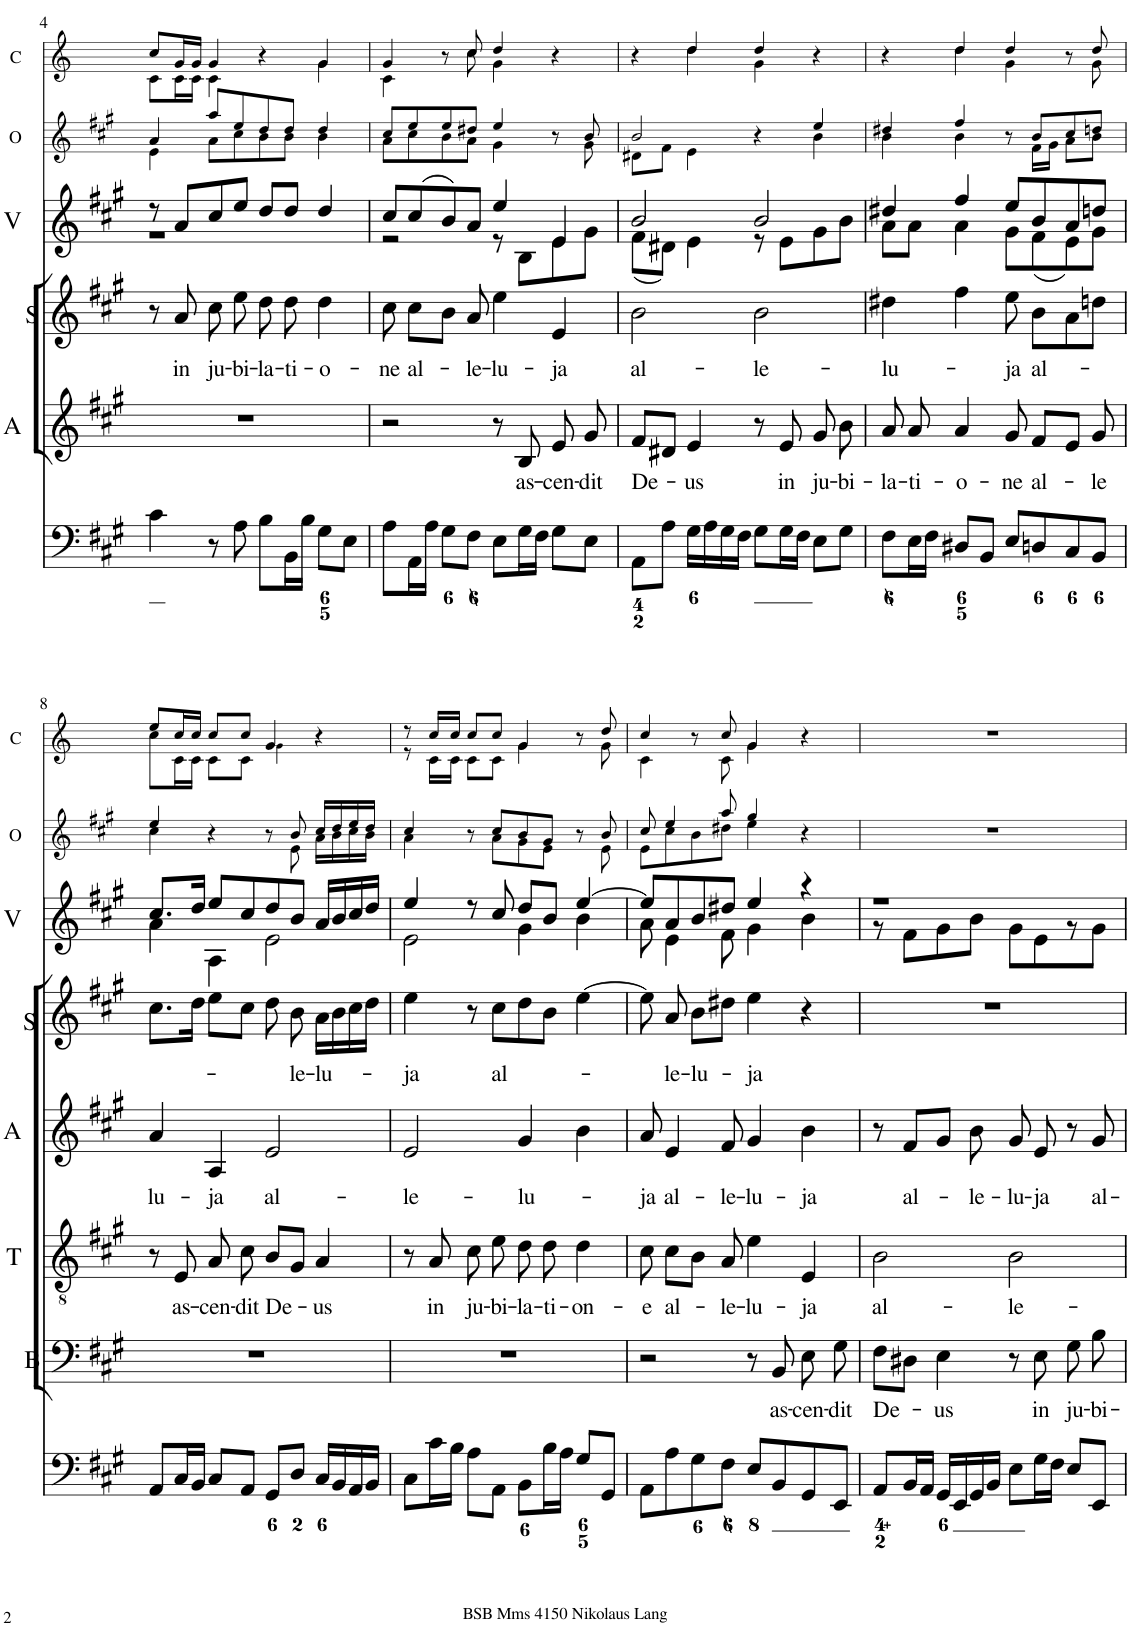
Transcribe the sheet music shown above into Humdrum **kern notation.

**kern	**kern	**text	**kern	**text	**kern	**text	**kern	**text	**kern	**kern	**kern	**kern	**kern
*part10	*part9	*part9	*part8	*part8	*part7	*part7	*part6	*part6	*part5	*part4	*part3	*part2	*part1
*staff10	*staff9	*staff9	*staff8	*staff8	*staff7	*staff7	*staff6	*staff6	*staff5	*staff4	*staff3	*staff2	*staff1
*I"Organ	*I"TB	*	*I"Tenor	*	*I"A	*	*I"S	*	*I"Violin	*I"Violin	*I"2 Violini	*I"2 Oboi	*I"2 Corni in A
*	*	*	*I'T	*	*I'A	*	*	*	*I'Vln.	*I'Vln.	*I'V	*I'O	*I'C
!!LO:PB:g=z
*clefF4	*clefF4	*	*clefGv2	*	*clefG2	*	*clefG2	*	*clefG2	*clefG2	*clefG2	*clefG2	*clefG2
*	*	*	*	*	*	*	*	*	*	*	*	*	*Trd2c3
*k[f#c#g#]	*k[f#c#g#]	*	*k[f#c#g#]	*	*k[f#c#g#]	*	*k[f#c#g#]	*	*k[f#c#g#]	*k[f#c#g#]	*k[f#c#g#]	*k[f#c#g#]	*k[]
*M4/4	*M4/4	*	*M4/4	*	*M4/4	*	*M4/4	*	*M4/4	*M4/4	*M4/4	*M4/4	*M4/4
*met(c)	*met(c)	*	*met(c)	*	*met(c)	*	*met(c)	*	*met(c)	*met(c)	*met(c)	*met(c)	*met(c)
=4	=4	=4	=4	=4	=4	=4	=4	=4	=4	=4	=4	=4	=4
*	*	*	*	*	*	*	*	*	*	*	*^	*^	*^
4c#\	1r	.	1r	.	1r	.	8r	.	1r	8r	8r	1r	4a/	4e\	8cc/L	8c\L
!	!	!	!	!	!	!	!LO:TX:a:t=S	!	!	!	!	!	!	!	!	!
!	!	!	!	!	!	!	!	!LO:LY:b	!	!	!	!	!	!	!	!
.	.	.	.	.	.	.	8a/	in	.	8a	8a/L	.	.	.	16g/L	16c\L
.	.	.	.	.	.	.	.	.	.	.	.	.	.	.	16g/JJ	16c\JJ
!	!	!	!	!	!	!	!	!LO:LY:b	!	!	!	!	!	!	!	!
8r	.	.	.	.	.	.	8cc#\	ju-	.	8cc#\L	8cc#/	.	8aa/L	8a\L	4g/	4c\
!	!	!	!	!	!	!	!	!LO:LY:b	!	!	!	!	!	!	!	!
8A\	.	.	.	.	.	.	8ee\	-bi-	.	8ee\J	8ee/J	.	8ee/	8cc#\	.	.
!	!	!	!	!	!	!	!	!LO:LY:b	!	!	!	!	!	!	!	!
8B\L	.	.	.	.	.	.	8dd\	-la-	.	8dd\L	8dd/L	.	8dd/	8b\	4r	4ryy
!	!	!	!	!	!	!	!	!LO:LY:b	!	!	!	!	!	!	!	!
16BB\L	.	.	.	.	.	.	8dd\	-ti-	.	8dd\J	8dd/J	.	8dd/J	8b\J	.	.
16B\JJ	.	.	.	.	.	.	.	.	.	.	.	.	.	.	.	.
!	!	!	!	!	!	!	!	!LO:LY:b	!	!	!	!	!	!	!	!
8G#\L	.	.	.	.	.	.	4dd\	-o-	.	4dd	4dd/	.	4dd/	4b\	4g/	4g\
8E\J	.	.	.	.	.	.	.	.	.	.	.	.	.	.	.	.
=5	=5	=5	=5	=5	=5	=5	=5	=5	=5	=5	=5	=5	=5	=5	=5	=5
!	!	!	!	!	!	!	!	!LO:LY:b	!	!	!	!	!	!	!	!
8A\L	1r	.	1r	.	2r	.	8cc#\	-ne	2r	8cc#\L	8cc#/L	2r	8cc#/L	8a\L	4g/	4c\
!	!	!	!	!	!	!	!	!LO:LY:b	!	!	!	!	!	!	!	!
16AA\L	.	.	.	.	.	.	8cc#\L	al-	.	(8cc#\J	(8cc#/	.	8ee/	8cc#\	.	.
16A\JJ	.	.	.	.	.	.	.	.	.	.	.	.	.	.	.	.
8G#\L	.	.	.	.	.	.	8b\J	.	.	8b/L)	8b/)	.	8ee/	8b\	8r	8ryy
!	!	!	!	!	!	!	!	!LO:LY:b	!	!	!	!	!	!	!	!
8F#\J	.	.	.	.	.	.	8a/	-le-	.	8a/J	8a/J	.	8dd#X/J	8a\J	8cc/	8cc\
!	!	!	!	!	!	!	!	!LO:LY:b	!	!	!	!	!	!	!	!
8E\L	.	.	.	.	8r	.	4ee\	-lu-	8r	4ee	4ee/	8r	4ee/	4g#\	4dd/	4g\
!	!	!	!	!	!	!LO:LY:b	!	!	!	!	!	!	!	!	!	!
16G#\L	.	.	.	.	8B/	as-	.	.	8B	.	.	8B\L	.	.	.	.
16F#\JJ	.	.	.	.	.	.	.	.	.	.	.	.	.	.	.	.
!	!	!	!	!	!	!LO:LY:b	!	!LO:LY:b	!	!	!	!	!	!	!	!
8G#\L	.	.	.	.	8e/	-cen-	4e/	-ja	8e/L	4e	4e/	8e\	8r	8ryy	4r	4ryy
!	!	!	!	!	!	!LO:LY:b	!	!	!	!	!	!	!	!	!	!
8E\J	.	.	.	.	8g#/	-dit	.	.	8g#/J	.	.	8g#\J	8b/	8g#\	.	.
=6	=6	=6	=6	=6	=6	=6	=6	=6	=6	=6	=6	=6	=6	=6	=6	=6
!	!	!	!	!	!	!LO:LY:b	!	!LO:LY:b	!	!	!	!	!	!	!	!
8AA\L	1r	.	1r	.	8f#/L	De-	2b\	al-	(8f#/L	2b	2b/	(8f#\L	2b/	8d#X\L	4r	4ryy
8A\J	.	.	.	.	8d#X/J	.	.	.	8d#X/J)	.	.	8d#X\J)	.	8f#\J	.	.
!	!	!	!	!	!	!LO:LY:b	!	!	!	!	!	!	!	!	!	!
16G#\LL	.	.	.	.	4e/	-us	.	.	4e	.	.	4e\	.	4e\	4dd/	4dd\
16A\	.	.	.	.	.	.	.	.	.	.	.	.	.	.	.	.
16G#\	.	.	.	.	.	.	.	.	.	.	.	.	.	.	.	.
16F#\JJ	.	.	.	.	.	.	.	.	.	.	.	.	.	.	.	.
!	!	!	!	!	!	!	!	!LO:LY:b	!	!	!	!	!	!	!	!
8G#\L	.	.	.	.	8r	.	2b\	-le-	8r	2b	2b/	8r	4r	4ryy	4dd/	4g\
!	!	!	!	!	!	!LO:LY:b	!	!	!	!	!	!	!	!	!	!
16G#\L	.	.	.	.	8e/	in	.	.	8e	.	.	8e\L	.	.	.	.
16F#\JJ	.	.	.	.	.	.	.	.	.	.	.	.	.	.	.	.
!	!	!	!	!	!	!LO:LY:b	!	!	!	!	!	!	!	!	!	!
8E\L	.	.	.	.	8g#/	ju-	.	.	8g#/L	.	.	8g#\	4ee/	4b\	4r	4ryy
!	!	!	!	!	!	!LO:LY:b	!	!	!	!	!	!	!	!	!	!
8G#\J	.	.	.	.	8b\	-bi-	.	.	8b/J	.	.	8b\J	.	.	.	.
=7	=7	=7	=7	=7	=7	=7	=7	=7	=7	=7	=7	=7	=7	=7	=7	=7
!	!	!	!	!	!	!LO:LY:b	!	!LO:LY:b	!	!	!	!	!	!	!	!
8F#\L	1r	.	1r	.	8a/	-la-	4dd#X\	-lu-	8a/L	4dd#X	4dd#X/	8a\L	4dd#X/	4b\	4r	4ryy
!	!	!	!	!	!	!LO:LY:b	!	!	!	!	!	!	!	!	!	!
16E\L	.	.	.	.	8a/	-ti-	.	.	8a/J	.	.	8a\J	.	.	.	.
16F#\JJ	.	.	.	.	.	.	.	.	.	.	.	.	.	.	.	.
!	!	!	!	!	!	!LO:LY:b	!	!	!	!	!	!	!	!	!	!
8D#X/L	.	.	.	.	4a/	-o-	4ff#\	.	4a	4ff#	4ff#/	4a\	4ff#/	4b\	4dd/	4dd\
8BB/J	.	.	.	.	.	.	.	.	.	.	.	.	.	.	.	.
!	!	!	!	!	!	!LO:LY:b	!	!LO:LY:b	!	!	!	!	!	!	!	!
8E/L	.	.	.	.	8g#/	-ne	8ee\	-ja	8g#/L	8ee\L	8ee/L	8g#\L	8r	8ryy	4dd/	4g\
!	!	!	!	!	!	!LO:LY:b	!	!LO:LY:b	!	!	!	!	!	!	!	!
8Dn/	.	.	.	.	8f#/L	al-	8b\L	al-	(8f#/J	8b\J	8b/	(8f#\	8b/L	16f#\LL	.	.
.	.	.	.	.	.	.	.	.	.	.	.	.	.	16g#\JJ	.	.
8C#/	.	.	.	.	8e/J	.	8a\	.	8e/L)	8a\L	8a/	8e\)	8cc#/	8a\L	8r	8ryy
!	!	!	!	!	!	!LO:LY:b	!	!	!	!	!	!	!	!	!	!
8BB/J	.	.	.	.	8g#/	-le	8ddn\J	.	8g#/J	8ddn\J	8ddn/J	8g#\J	8ddn/J	8b\J	8dd/	8g\
!!LO:LB:g=z	!!
=8	=8	=8	=8	=8	=8	=8	=8	=8	=8	=8	=8	=8	=8	=8	=8	=8
!	!	!	!	!	!	!	!LO:TX:a:t=S	!	!	!	!	!	!	!	!	!
!	!LO:TX:a:t=B	!	!	!	!	!	!	!	!	!	!	!	!	!	!	!
!	!	!	!	!	!	!LO:LY:b	!	!	!	!	!	!	!	!	!	!
8AA/L	1r	.	8r	.	4a/	lu-	8.cc#\L	.	4a	8.cc#\L	8.cc#/L	4a\	4ee/	4cc#\	8ee/L	8cc\L
!	!	!	!	!LO:LY:b	!	!	!	!	!	!	!	!	!	!	!	!
16C#/L	.	.	8E/	as-	.	.	.	.	.	.	.	.	.	.	16cc/L	16c\L
16BB/JJ	.	.	.	.	.	.	16dd\Jk	.	.	16dd\Jk	16dd/Jk	.	.	.	16cc/JJ	16c\JJ
!	!	!	!	!LO:LY:b	!	!LO:LY:b	!	!	!	!	!	!	!	!	!	!
8C#/L	.	.	8A/	-cen-	4A/	-ja	8ee\L	.	4A	8ee\L	8ee/L	4A\	4r	4.ryy	8cc/L	8c\L
!	!	!	!	!LO:LY:b	!	!	!	!	!	!	!	!	!	!	!	!
8AA/J	.	.	8c#\	-dit	.	.	8cc#\J	.	.	8cc#\J	8cc#/	.	.	.	8cc/J	8c\J
!	!	!	!	!LO:LY:b	!	!LO:LY:b	!	!	!	!	!	!	!	!	!	!
8GG#/L	.	.	8B/L	De-	2e/	al-	8dd\	.	2e	8dd\L	8dd/	2e\	8r	.	4g/	4g!\
!	!	!	!	!	!	!	!	!LO:LY:b	!	!	!	!	!	!	!	!
8D/J	.	.	8G#/J	.	.	.	8b\	-le-	.	8b\J	8b/J	.	8b/	8e\	.	.
!	!	!	!	!LO:LY:b	!	!	!	!LO:LY:b	!	!	!	!	!	!	!	!
16C#/LL	.	.	4A/	-us	.	.	16a\LL	-lu-	.	16a\LL	16a/LL	.	16cc#/LL	16a\LL	4r	4ryy
16BB/	.	.	.	.	.	.	16b\	.	.	16b\J	16b/	.	16dd/	16b\	.	.
16AA/	.	.	.	.	.	.	16cc#\	.	.	16cc#\L	16cc#/	.	16ee/	16cc#\	.	.
16BB/JJ	.	.	.	.	.	.	16dd\JJ	.	.	16dd\JJ	16dd/JJ	.	16dd/JJ	16b\JJ	.	.
=9	=9	=9	=9	=9	=9	=9	=9	=9	=9	=9	=9	=9	=9	=9	=9	=9
!	!	!	!	!	!	!LO:LY:b	!	!LO:LY:b	!	!	!	!	!	!	!	!
8C#\L	1r	.	8r	.	2e/	-le-	4ee\	-ja	2e	4ee	4ee/	2e\	4cc#/	4a\	8r	8r
!	!	!	!	!LO:LY:b	!	!	!	!	!	!	!	!	!	!	!	!
16c#\L	.	.	8A/	in	.	.	.	.	.	.	.	.	.	.	16cc/LL	16c\LL
16B\JJ	.	.	.	.	.	.	.	.	.	.	.	.	.	.	16cc/JJ	16c\JJ
!	!	!	!	!LO:LY:b	!	!	!	!	!	!	!	!	!	!	!	!
8A\L	.	.	8c#\	ju-	.	.	8r	.	.	8r	8r	.	8r	8ryy	8cc/L	8c\L
!	!	!	!	!LO:LY:b	!	!	!	!LO:LY:b	!	!	!	!	!	!	!	!
8AA\J	.	.	8e\	-bi-	.	.	8cc#\L	al-	.	8cc#	8cc#/	.	8cc#/L	8a\L	8cc/J	8c\J
!	!	!	!	!LO:LY:b	!	!LO:LY:b	!	!	!	!	!	!	!	!	!	!
8BB\L	.	.	8d\	-la-	4g#/	-lu-	8dd\	.	4g#	8dd\L	8dd/L	4g#\	8b/	8g#\	4g/	4g\
!	!	!	!	!LO:LY:b	!	!	!	!	!	!	!	!	!	!	!	!
16B\L	.	.	8d\	-ti-	.	.	8b\J	.	.	8b\J	8b/J	.	8g#/J	8e\J	.	.
16A\JJ	.	.	.	.	.	.	.	.	.	.	.	.	.	.	.	.
!	!	!	!	!LO:LY:b	!	!	!	!	!	!	!	!	!	!	!	!
8G#/L	.	.	4d\	-on-	4b\	.	[4ee\	.	4b	[4ee	[4ee/	4b\	8r	8ryy	8r	8ryy
8GG#/J	.	.	.	.	.	.	.	.	.	.	.	.	8b/	8e\	8dd/	8g\
=10	=10	=10	=10	=10	=10	=10	=10	=10	=10	=10	=10	=10	=10	=10	=10	=10
!	!	!	!	!LO:LY:b	!	!LO:LY:b	!	!	!	!	!	!	!	!	!	!
8AA\L	2r	.	8c#\	-e	8a/	-ja	8ee\]	.	8a	8ee\L]	8ee/L]	8a\	8cc#/	8e\L	4cc/	4c\
!	!	!	!	!LO:LY:b	!	!LO:LY:b	!	!LO:LY:b	!	!	!	!	!	!	!	!
8A\	.	.	8c#\L	al-	4e/	al-	8a/	-le-	4e	8a\J	8a/	4e\	4ee/	8cc#\	.	.
!	!	!	!	!	!	!	!	!LO:LY:b	!	!	!	!	!	!	!	!
8G#\	.	.	8B\J	.	.	.	8b\L	-lu-	.	8b\L	8b/	.	.	8b\	8r	8ryy
!	!	!	!	!LO:LY:b	!	!LO:LY:b	!	!	!	!	!	!	!	!	!	!
8F#\J	.	.	8A/	-le-	8f#/	-le-	8dd#X\J	.	8f#	8dd#X\J	8dd#X/J	8f#\	8aa/	8dd#X\J	8cc/	8c\
!	!	!	!	!LO:LY:b	!	!LO:LY:b	!	!LO:LY:b	!	!	!	!	!	!	!	!
8E/L	8r	.	4e\	-lu-	4g#/	-lu-	4ee\	-ja	4g#	4ee	4ee/	4g#\	4gg#/	4ee\	4g/	4g\
!	!	!LO:LY:b	!	!	!	!	!	!	!	!	!	!	!	!	!	!
8BB/	8BB/	as-	.	.	.	.	.	.	.	.	.	.	.	.	.	.
!	!	!LO:LY:b	!	!LO:LY:b	!	!LO:LY:b	!	!	!	!	!	!	!	!	!	!
8GG#/	8E\	-cen-	4E/	-ja	4b\	-ja	4r	.	4b	4r	4r	4b\	4r	4ryy	4r	4ryy
!	!	!LO:LY:b	!	!	!	!	!	!	!	!	!	!	!	!	!	!
8EE/J	8G#\	-dit	.	.	.	.	.	.	.	.	.	.	.	.	.	.
*	*	*	*	*	*	*	*	*	*	*	*	*	*v	*v	*	*
*	*	*	*	*	*	*	*	*	*	*	*	*	*	*v	*v
=11	=11	=11	=11	=11	=11	=11	=11	=11	=11	=11	=11	=11	=11	=11
!	!	!LO:LY:b	!	!LO:LY:b	!	!	!	!	!	!	!	!	!	!
8AA/L	8F#\L	De-	2B\	al-	8r	.	1r	.	8r	1r	1r	8r	1r	1r
!	!	!	!	!	!	!LO:LY:b	!	!	!	!	!	!	!	!
16BB/L	8D#X\J	.	.	.	8f#/L	al-	.	.	8f#	.	.	8f#\L	.	.
16AA/JJ	.	.	.	.	.	.	.	.	.	.	.	.	.	.
!	!	!LO:LY:b	!	!	!	!	!	!	!	!	!	!	!	!
16GG#/LL	4E\	-us	.	.	8g#/J	.	.	.	8g#/L	.	.	8g#\	.	.
16EE/	.	.	.	.	.	.	.	.	.	.	.	.	.	.
!	!	!	!	!	!	!LO:LY:b	!	!	!	!	!	!	!	!
16GG#/	.	.	.	.	8b\	-le-	.	.	8b/J	.	.	8b\J	.	.
16BB/JJ	.	.	.	.	.	.	.	.	.	.	.	.	.	.
!	!	!	!	!LO:LY:b	!	!LO:LY:b	!	!	!	!	!	!	!	!
8E\L	8r	.	2B\	-le-	8g#/	-lu-	.	.	8g#/L	.	.	8g#\L	.	.
!	!	!LO:LY:b	!	!	!	!LO:LY:b	!	!	!	!	!	!	!	!
16G#\L	8E\	in	.	.	8e/	-ja	.	.	8e/J	.	.	8e\	.	.
16F#\JJ	.	.	.	.	.	.	.	.	.	.	.	.	.	.
!	!	!LO:LY:b	!	!	!	!	!	!	!	!	!	!	!	!
8E/L	8G#\	ju-	.	.	8r	.	.	.	8r	.	.	8r	.	.
!	!	!LO:LY:b	!	!	!	!LO:LY:b	!	!	!	!	!	!	!	!
8EE/J	8B\	-bi-	.	.	8g#/	al-	.	.	8g#	.	.	8g#\J	.	.
*	*	*	*	*	*	*	*	*	*	*	*v	*v	*	*
=	=	=	=	=	=	=	=	=	=	=	=	=	=
*-	*-	*-	*-	*-	*-	*-	*-	*-	*-	*-	*-	*-	*-
